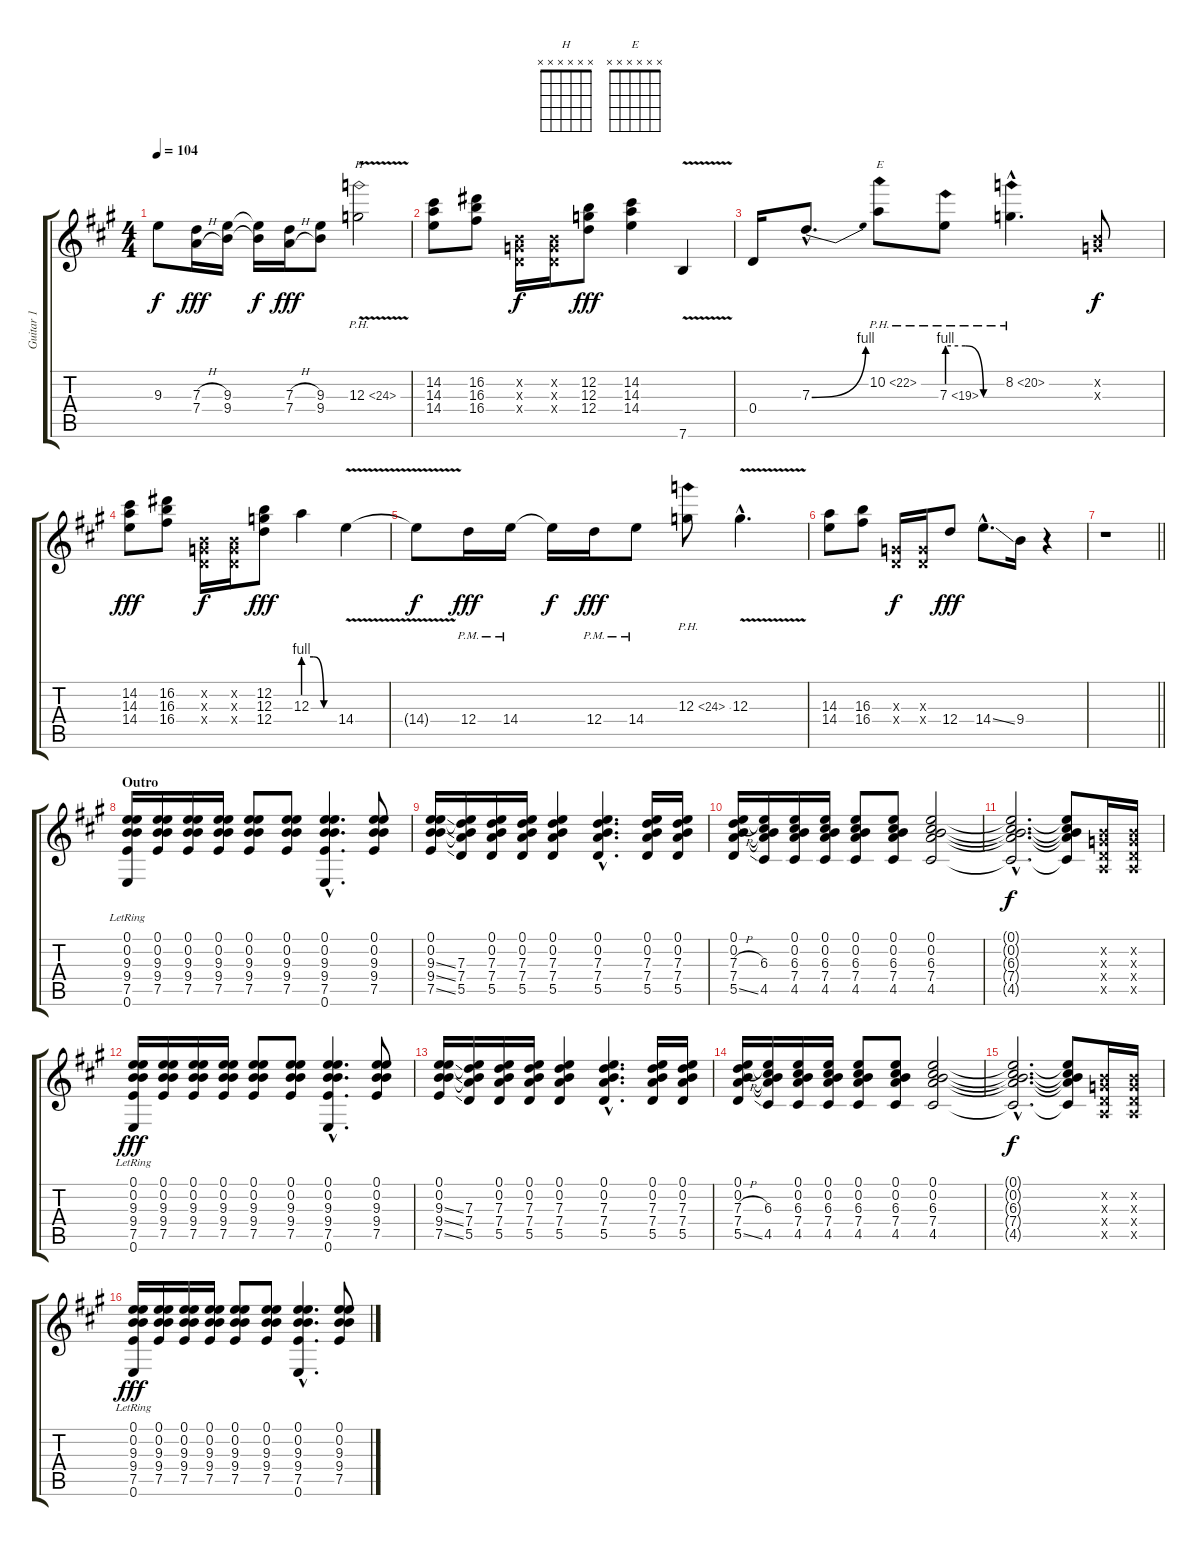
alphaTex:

\track ("Guitar 1" "Guitar 1") {instrument distortionguitar}
\staff {score tabs}
\tuning (E4 B3 G3 D3 A2 E2) {hide}
\chord ("H" x x x x x x)
\chord ("E" x x x x x x)
\ts (4 4)
\tempo 104
\clef g2
\ks a
9.3{t}.8{dy f} (7.3{h} 7.4{h}).16{dy fff volume 16} (9.3 9.4).16 (9.3{t} 9.4{t}).16{dy f} (7.3{h} 7.4{h}).16{dy fff} (9.3 9.4).8 12.3{ph 12 v}.2{ch "H" volume 0} |
(14.2 14.3 14.4).8{volume 13} (16.2 16.3 16.4).8 (0.2{x} 0.3{x} 0.4{x}).16{dy f} (0.2{x} 0.3{x} 0.4{x}).16 (12.2 12.3 12.4).8{dy fff} (14.2 14.3 14.4).4 7.6{v}.4 |
0.4.16 7.3{be (bend 0 0 60 4) hac}.8{d} 10.2{ph 12}.8{ch "E" volume 0} 7.3{be (custom 0 4 20 4 40 0 60 0) ph 12}.8 8.2{ph 12 hac}.4{d} (0.2{x} 0.3{x}).8{dy f volume 13} |
(14.2 14.3 14.4).8{dy fff} (16.2 16.3 16.4).8 (0.2{x} 0.3{x} 0.4{x}).16{dy f} (0.2{x} 0.3{x} 0.4{x}).16 (12.2 12.3 12.4).8{dy fff} 12.3{be (custom 0 4 20 4 40 0 60 0)}.4 14.4{v}.4 |
14.4{t}.8{dy f} 12.4{pm}.16{dy fff} 14.4{pm}.16 14.4{t}.16{dy f} 12.4{pm}.16{dy fff} 14.4{pm}.8 12.3{ph 12}.8{volume 0} 12.3{v hac}.4{d volume 13} |
(14.3 14.4).8 (16.3 16.4).8 (0.3{x} 0.4{x}).16{dy f} (0.3{x} 0.4{x}).16 12.4.8{dy fff} 14.4{ss hac}.8{d} 9.4.16 r.4 |
\barLineRight lightlight
r.1 |
\section ("" "Outro")
(0.1 0.2 9.3 9.4 7.5 0.6{lr}).16 (0.1 0.2 9.3 9.4 7.5).16 (0.1 0.2 9.3 9.4 7.5).16 (0.1 0.2 9.3 9.4 7.5).16 (0.1 0.2 9.3 9.4 7.5).8 (0.1 0.2 9.3 9.4 7.5).8 (0.1{hac} 0.2{hac} 9.3{hac} 9.4{hac} 7.5{hac} 0.6{hac}).4{d} (0.1 0.2 9.3 9.4 7.5).8 |
(0.1 0.2 9.3{ss} 9.4{ss} 7.5{ss}).16 (0.1{t} 0.2{t} 7.3 7.4 5.5).16 (0.1 0.2 7.3 7.4 5.5).16 (0.1 0.2 7.3 7.4 5.5).16 (0.1 0.2 7.3 7.4 5.5).4 (0.1{hac} 0.2{hac} 7.3{hac} 7.4{hac} 5.5{hac}).4{d} (0.1 0.2 7.3 7.4 5.5).16 (0.1 0.2 7.3 7.4 5.5).16 |
(0.1 0.2 7.3{h} 7.4 5.5{ss}).16 (0.1{t} 0.2{t} 6.3 7.4{t} 4.5).16 (0.1 0.2 6.3 7.4 4.5).16 (0.1 0.2 6.3 7.4 4.5).16 (0.1 0.2 6.3 7.4 4.5).8 (0.1 0.2 6.3 7.4 4.5).8 (0.1 0.2 6.3 7.4 4.5).2 |
(0.1{hac t} 0.2{hac t} 6.3{hac t} 7.4{hac t} 4.5{hac t}).2{d dy f} (0.1{t} 0.2{t} 6.3{t} 7.4{t} 4.5{t}).8 (0.2{x} 0.3{x} 0.4{x} 0.5{x}).16 (0.2{x} 0.3{x} 0.4{x} 0.5{x}).16 |
(0.1 0.2 9.3 9.4 7.5 0.6{lr}).16{dy fff} (0.1 0.2 9.3 9.4 7.5).16 (0.1 0.2 9.3 9.4 7.5).16 (0.1 0.2 9.3 9.4 7.5).16 (0.1 0.2 9.3 9.4 7.5).8 (0.1 0.2 9.3 9.4 7.5).8 (0.1{hac} 0.2{hac} 9.3{hac} 9.4{hac} 7.5{hac} 0.6{hac}).4{d} (0.1 0.2 9.3 9.4 7.5).8 |
(0.1 0.2 9.3{ss} 9.4{ss} 7.5{ss}).16 (0.1{t} 0.2{t} 7.3 7.4 5.5).16 (0.1 0.2 7.3 7.4 5.5).16 (0.1 0.2 7.3 7.4 5.5).16 (0.1 0.2 7.3 7.4 5.5).4 (0.1{hac} 0.2{hac} 7.3{hac} 7.4{hac} 5.5{hac}).4{d} (0.1 0.2 7.3 7.4 5.5).16 (0.1 0.2 7.3 7.4 5.5).16 |
(0.1 0.2 7.3{h} 7.4 5.5{ss}).16 (0.1{t} 0.2{t} 6.3 7.4{t} 4.5).16 (0.1 0.2 6.3 7.4 4.5).16 (0.1 0.2 6.3 7.4 4.5).16 (0.1 0.2 6.3 7.4 4.5).8 (0.1 0.2 6.3 7.4 4.5).8 (0.1 0.2 6.3 7.4 4.5).2 |
(0.1{hac t} 0.2{hac t} 6.3{hac t} 7.4{hac t} 4.5{hac t}).2{d dy f} (0.1{t} 0.2{t} 6.3{t} 7.4{t} 4.5{t}).8 (0.2{x} 0.3{x} 0.4{x} 0.5{x}).16 (0.2{x} 0.3{x} 0.4{x} 0.5{x}).16 |
(0.1 0.2 9.3 9.4 7.5 0.6{lr}).16{dy fff} (0.1 0.2 9.3 9.4 7.5).16 (0.1 0.2 9.3 9.4 7.5).16 (0.1 0.2 9.3 9.4 7.5).16 (0.1 0.2 9.3 9.4 7.5).8 (0.1 0.2 9.3 9.4 7.5).8 (0.1{hac} 0.2{hac} 9.3{hac} 9.4{hac} 7.5{hac} 0.6{hac}).4{d} (0.1 0.2 9.3 9.4 7.5).8
